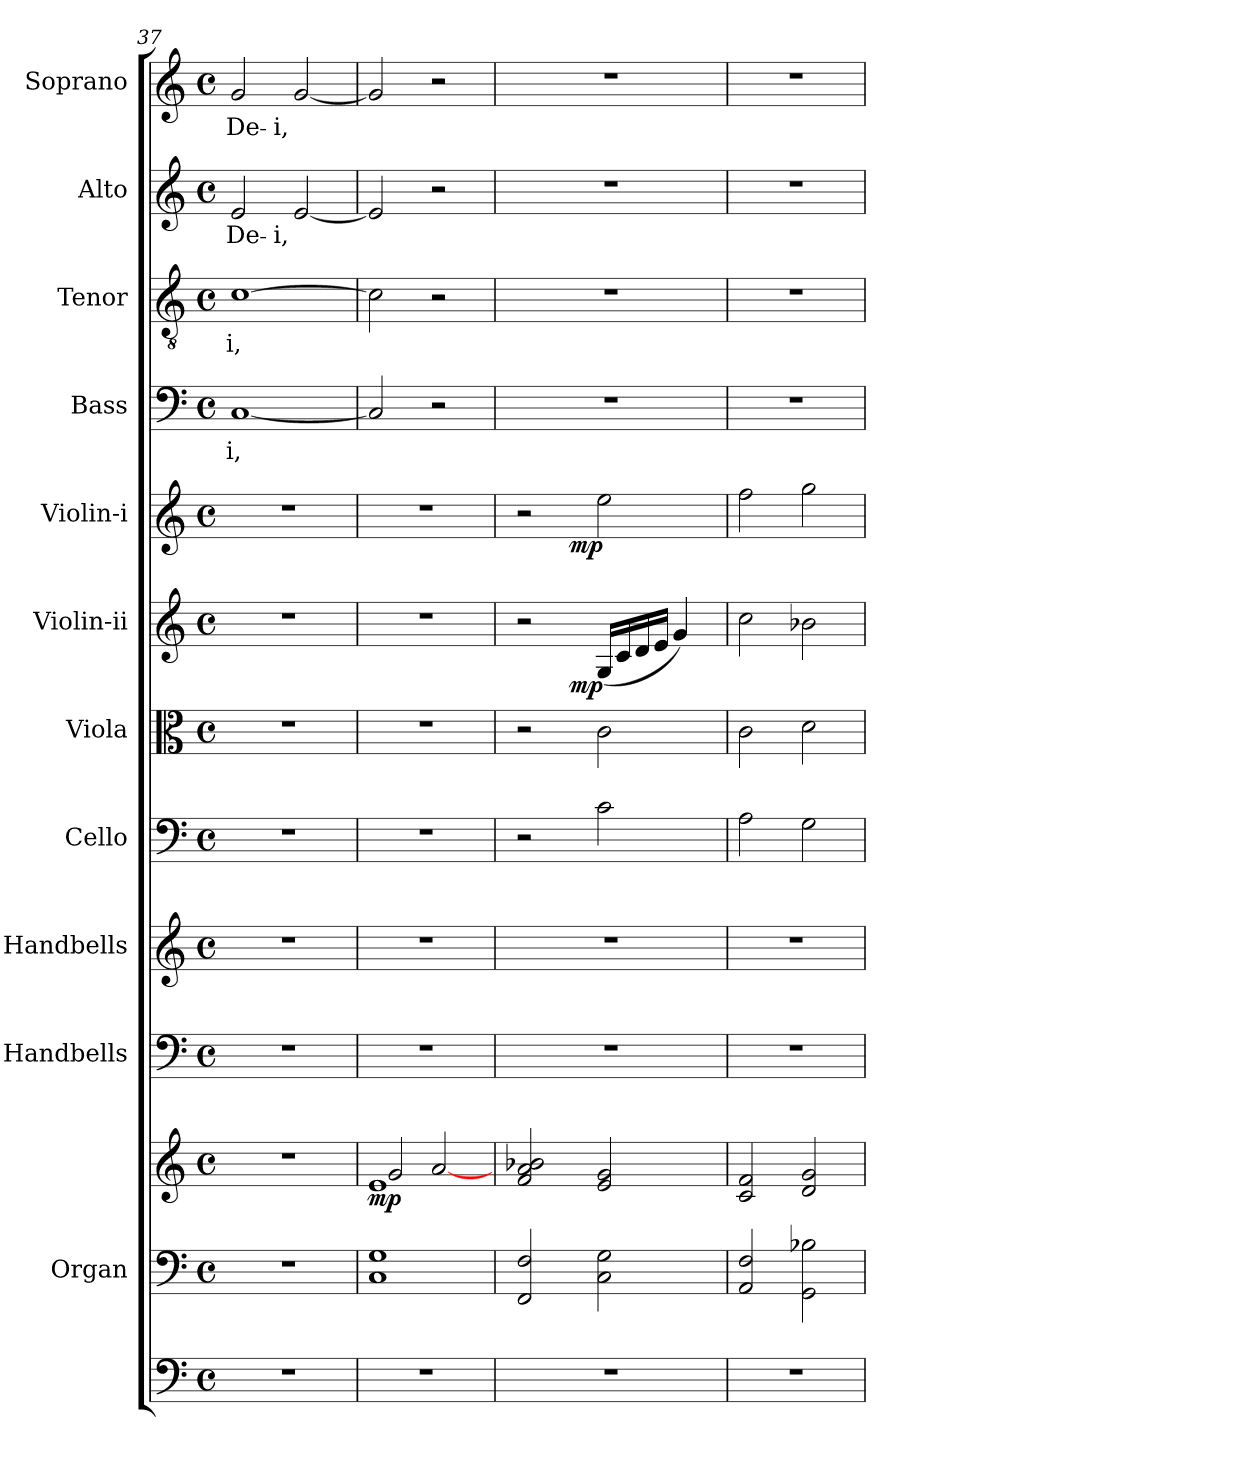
**kern	**kern	**kern	**dynam	**kern	**kern	**kern	**dynam	**kern	**kern	**dynam	**kern	**dynam	**kern	**text	**kern	**text	**kern	**text	**kern	**text
*part12	*part11	*part11	*part11	*part10	*part9	*part8	*part8	*part7	*part6	*part6	*part5	*part5	*part4	*part4	*part3	*part3	*part2	*part2	*part1	*part1
*staff13	*staff12	*staff11	*staff11/12	*staff10	*staff9	*staff8	*staff8	*staff7	*staff6	*staff6	*staff5	*staff5	*staff4	*staff4	*staff3	*staff3	*staff2	*staff2	*staff1	*staff1
*	*I"Organ	*	*	*I"Handbells	*I"Handbells	*I"Cello	*	*I"Viola	*I"Violin-ii	*	*I"Violin-i	*	*I"Bass	*	*I"Tenor	*	*I"Alto	*	*I"Soprano	*
*	*	*	*	*	*	*	*	*I'Vla.	*I'Vln.-ii	*	*I'Vln.-i	*	*I'B	*	*I'T	*	*I'A	*	*I'S	*
*clefF4	*clefF4	*clefG2	*	*clefF4	*clefG2	*clefF4	*	*clefC3	*clefG2	*	*clefG2	*	*clefF4	*	*clefGv2	*	*clefG2	*	*clefG2	*
*k[]	*k[]	*k[]	*	*k[]	*k[]	*k[]	*	*k[]	*k[]	*	*k[]	*	*k[]	*	*k[]	*	*k[]	*	*k[]	*
*C:	*C:	*C:	*	*C:	*C:	*C:	*	*C:	*C:	*	*C:	*	*C:	*	*C:	*	*C:	*	*C:	*
*M4/4	*M4/4	*M4/4	*	*M4/4	*M4/4	*M4/4	*	*M4/4	*M4/4	*	*M4/4	*	*M4/4	*	*M4/4	*	*M4/4	*	*M4/4	*
*met(c)	*met(c)	*met(c)	*	*met(c)	*met(c)	*met(c)	*	*met(c)	*met(c)	*	*met(c)	*	*met(c)	*	*met(c)	*	*met(c)	*	*met(c)	*
=37	=37	=37	=37	=37	=37	=37	=37	=37	=37	=37	=37	=37	=37	=37	=37	=37	=37	=37	=37	=37
!	!	!	!	!	!	!	!	!	!	!	!	!	!	!LO:LY:b	!	!LO:LY:b	!	!LO:LY:b	!	!LO:LY:b
1r	1r	1r	.	1r	1r	1r	.	1r	1r	.	1r	.	[<1C	-i,	[>1c	-i,	2e/	De-	2g/	De-
!	!	!	!	!	!	!	!	!	!	!	!	!	!	!	!	!	!	!LO:LY:b	!	!LO:LY:b
.	.	.	.	.	.	.	.	.	.	.	.	.	.	.	.	.	[<2e/	-i,	[<2g/	-i,
=38	=38	=38	=38	=38	=38	=38	=38	=38	=38	=38	=38	=38	=38	=38	=38	=38	=38	=38	=38	=38
*	*	*^	*	*	*	*	*	*	*	*	*	*	*	*	*	*	*	*	*	*
!	!	!	!	!LO:DY:b	!	!	!	!	!	!	!	!	!	!	!	!	!	!	!	!	!
1r	1C 1G	1e	2g/	mp	1r	1r	1r	.	1r	1r	.	1r	.	2C/]	.	2c\]	.	2e/]	.	2g/]	.
.	.	.	[>2a/	.	.	.	.	.	.	.	.	.	.	2r	.	2r	.	2r	.	2r	.
*	*	*v	*v	*	*	*	*	*	*	*	*	*	*	*	*	*	*	*	*	*	*
=39	=39	=39	=39	=39	=39	=39	=39	=39	=39	=39	=39	=39	=39	=39	=39	=39	=39	=39	=39	=39
*	*	*	*	*	*	*^	*	*	*^	*	*^	*	*	*	*	*	*	*	*	*
1r	2FF/ 2F/	2f/ 2a/ 2b-X/	.	1r	1r	2r	4.ryy	.	2r	2r	4.ryy	.	2r	4.ryy	.	1r	.	1r	.	1r	.	1r	.
!	!	!	!	!	!	!	!	!LO:DY:a	!	!	!	!	!	!	!	!	!	!	!	!	!	!	!
!	!	!	!	!	!	!	!	!LO:DY:n=1:b	!	!	!	!LO:DY:b	!	!	!LO:DY:b	!	!	!	!	!	!	!	!
.	.	.	.	.	.	.	2ryy	mp mp	.	.	2ryy	mp	.	2ryy	mp	.	.	.	.	.	.	.	.
.	2C\ 2G\	2e/ 2g/	.	.	.	2c\	.	.	2c\	(<16G/LL	.	.	2ee\	.	.	.	.	.	.	.	.	.	.
.	.	.	.	.	.	.	.	.	.	16c/	.	.	.	.	.	.	.	.	.	.	.	.	.
.	.	.	.	.	.	.	.	.	.	16d/	.	.	.	.	.	.	.	.	.	.	.	.	.
.	.	.	.	.	.	.	.	.	.	16e/JJ	.	.	.	.	.	.	.	.	.	.	.	.	.
.	.	.	.	.	.	.	.	.	.	4g/)	.	.	.	.	.	.	.	.	.	.	.	.	.
.	.	.	.	.	.	.	8ryy	.	.	.	8ryy	.	.	8ryy	.	.	.	.	.	.	.	.	.
*	*	*	*	*	*	*	*	*	*	*v	*v	*	*	*	*	*	*	*	*	*	*	*	*
*	*	*	*	*	*	*v	*v	*	*	*	*	*v	*v	*	*	*	*	*	*	*	*	*
=40	=40	=40	=40	=40	=40	=40	=40	=40	=40	=40	=40	=40	=40	=40	=40	=40	=40	=40	=40	=40
1r	2AA/ 2F/	2c/ 2f/	.	1r	1r	2A\	.	2c\	2cc\	.	2ff\	.	1r	.	1r	.	1r	.	1r	.
.	2GG\ 2B-X\	2d/ 2g/	.	.	.	2G\	.	2d\	2b-X\	.	2gg\	.	.	.	.	.	.	.	.	.
=	=	=	=	=	=	=	=	=	=	=	=	=	=	=	=	=	=	=	=	=
*-	*-	*-	*-	*-	*-	*-	*-	*-	*-	*-	*-	*-	*-	*-	*-	*-	*-	*-	*-	*-
